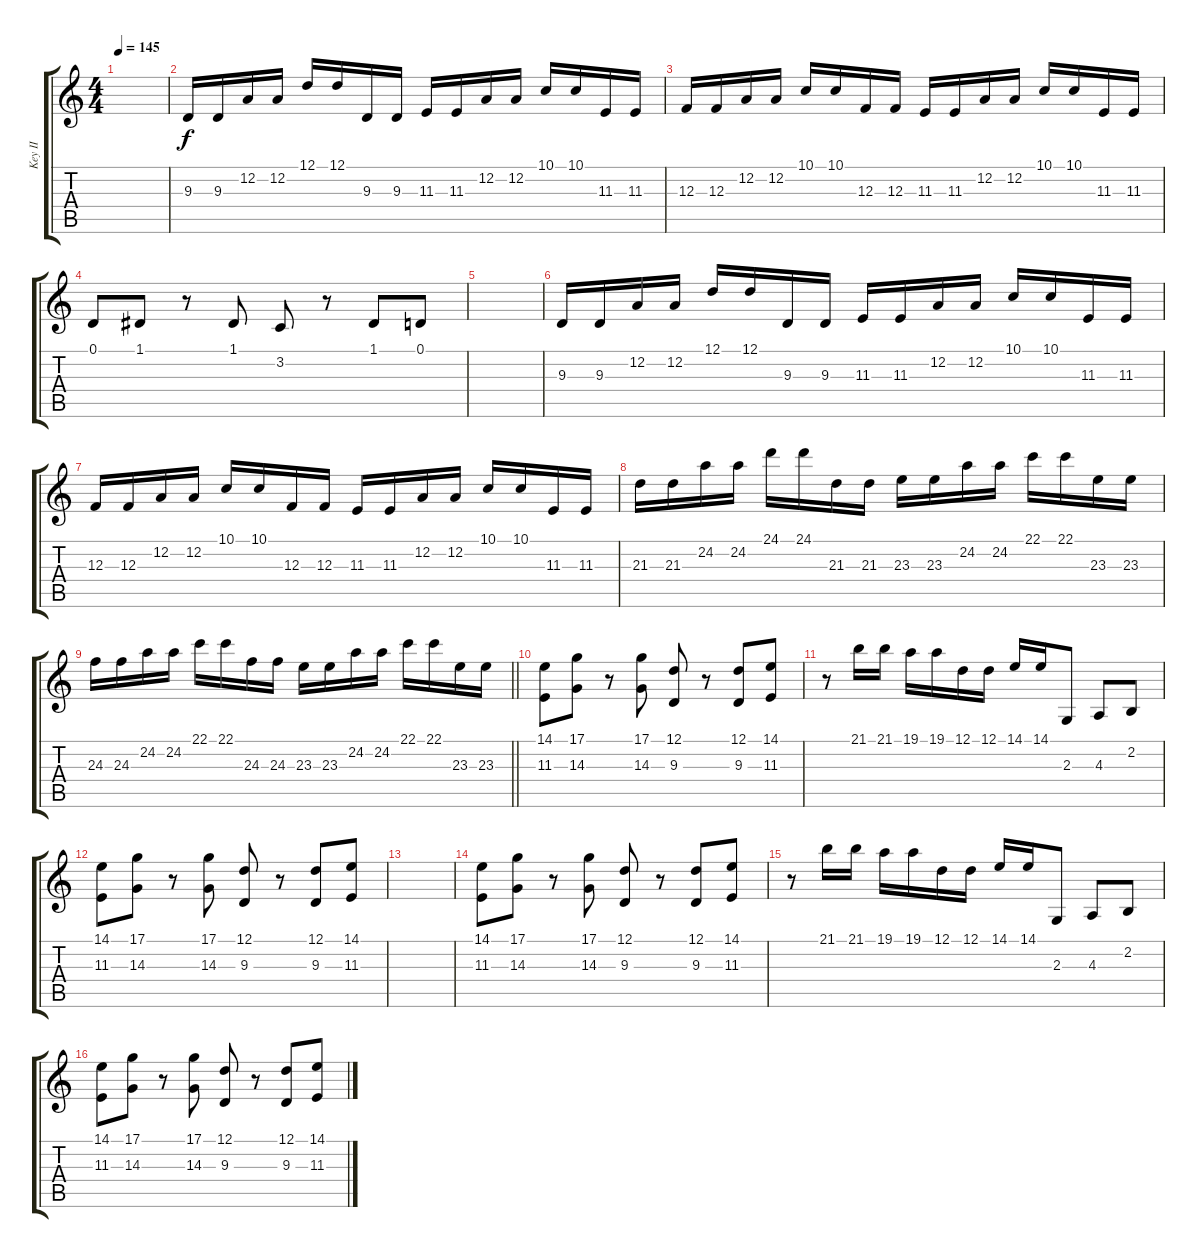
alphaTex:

\track ("Key II" "Key II") {instrument stringensemble1}
\staff {score tabs}
\tuning (D4 A3 F3 C3 G2 C2) {hide}
\ts (4 4)
\tempo 145
\clef g2
\ks c
|
9.3.16 9.3.16 12.2.16 12.2.16 12.1.16 12.1.16 9.3.16 9.3.16 11.3.16 11.3.16 12.2.16 12.2.16 10.1.16 10.1.16 11.3.16 11.3.16 |
12.3.16 12.3.16 12.2.16 12.2.16 10.1.16 10.1.16 12.3.16 12.3.16 11.3.16 11.3.16 12.2.16 12.2.16 10.1.16 10.1.16 11.3.16 11.3.16 |
0.1.8{volume 13} 1.1.8 r.8 1.1.8 3.2.8 r.8 1.1.8 0.1.8 |
|
9.3.16 9.3.16 12.2.16 12.2.16 12.1.16 12.1.16 9.3.16 9.3.16 11.3.16 11.3.16 12.2.16 12.2.16 10.1.16 10.1.16 11.3.16 11.3.16 |
12.3.16 12.3.16 12.2.16 12.2.16 10.1.16 10.1.16 12.3.16 12.3.16 11.3.16 11.3.16 12.2.16 12.2.16 10.1.16 10.1.16 11.3.16 11.3.16 |
21.3.16 21.3.16 24.2.16 24.2.16 24.1.16 24.1.16 21.3.16 21.3.16 23.3.16 23.3.16 24.2.16 24.2.16 22.1.16 22.1.16 23.3.16 23.3.16 |
\barLineRight lightlight
24.3.16 24.3.16 24.2.16 24.2.16 22.1.16 22.1.16 24.3.16 24.3.16 23.3.16 23.3.16 24.2.16 24.2.16 22.1.16 22.1.16 23.3.16 23.3.16 |
(14.1 11.3).8 (17.1 14.3).8 r.8 (17.1 14.3).8 (12.1 9.3).8 r.8 (12.1 9.3).8 (14.1 11.3).8 |
r.8 21.1.16 21.1.16 19.1.16 19.1.16 12.1.16 12.1.16 14.1.16 14.1.16 2.3.8 4.3.8 2.2.8 |
(14.1 11.3).8 (17.1 14.3).8 r.8 (17.1 14.3).8 (12.1 9.3).8 r.8 (12.1 9.3).8 (14.1 11.3).8 |
|
(14.1 11.3).8 (17.1 14.3).8 r.8 (17.1 14.3).8 (12.1 9.3).8 r.8 (12.1 9.3).8 (14.1 11.3).8 |
r.8 21.1.16 21.1.16 19.1.16 19.1.16 12.1.16 12.1.16 14.1.16 14.1.16 2.3.8 4.3.8 2.2.8 |
(14.1 11.3).8 (17.1 14.3).8 r.8 (17.1 14.3).8 (12.1 9.3).8 r.8 (12.1 9.3).8 (14.1 11.3).8
